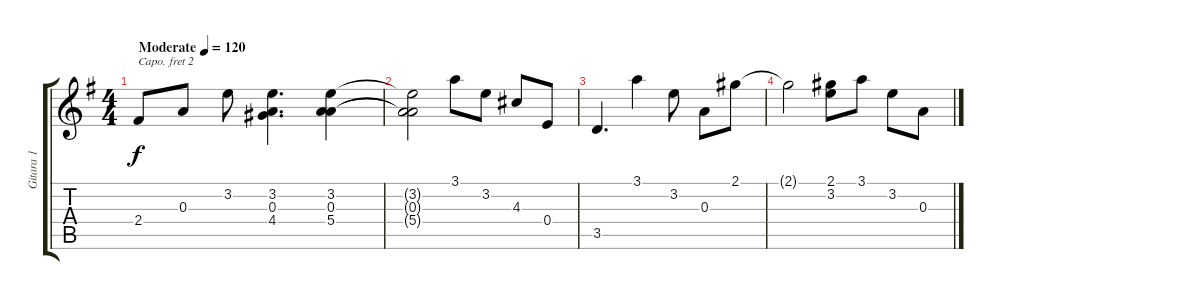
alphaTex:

\track ("Gitara 1" "Gitara 1") {instrument acousticguitarsteel}
\staff {score tabs}
\capo 2
\tuning (E4 B3 G3 D3 A2 E2) {hide}
\ts (4 4)
\tempo (120 "Moderate")
\clef g2
\ks eminor
2.4.8{dy f instrument acousticguitarsteel} 0.3.8 3.2.8 (3.2 0.3 4.4).4{d} (3.2 0.3 5.4).4 |
(3.2{t} 0.3{t} 5.4{t}).2 3.1.8 3.2.8 4.3.8 0.4.8 |
3.5.4{d} 3.1.4 3.2.8 0.3.8 2.1.8 |
2.1{t}.2 (2.1 3.2).8 3.1.8 3.2.8 0.3.8
